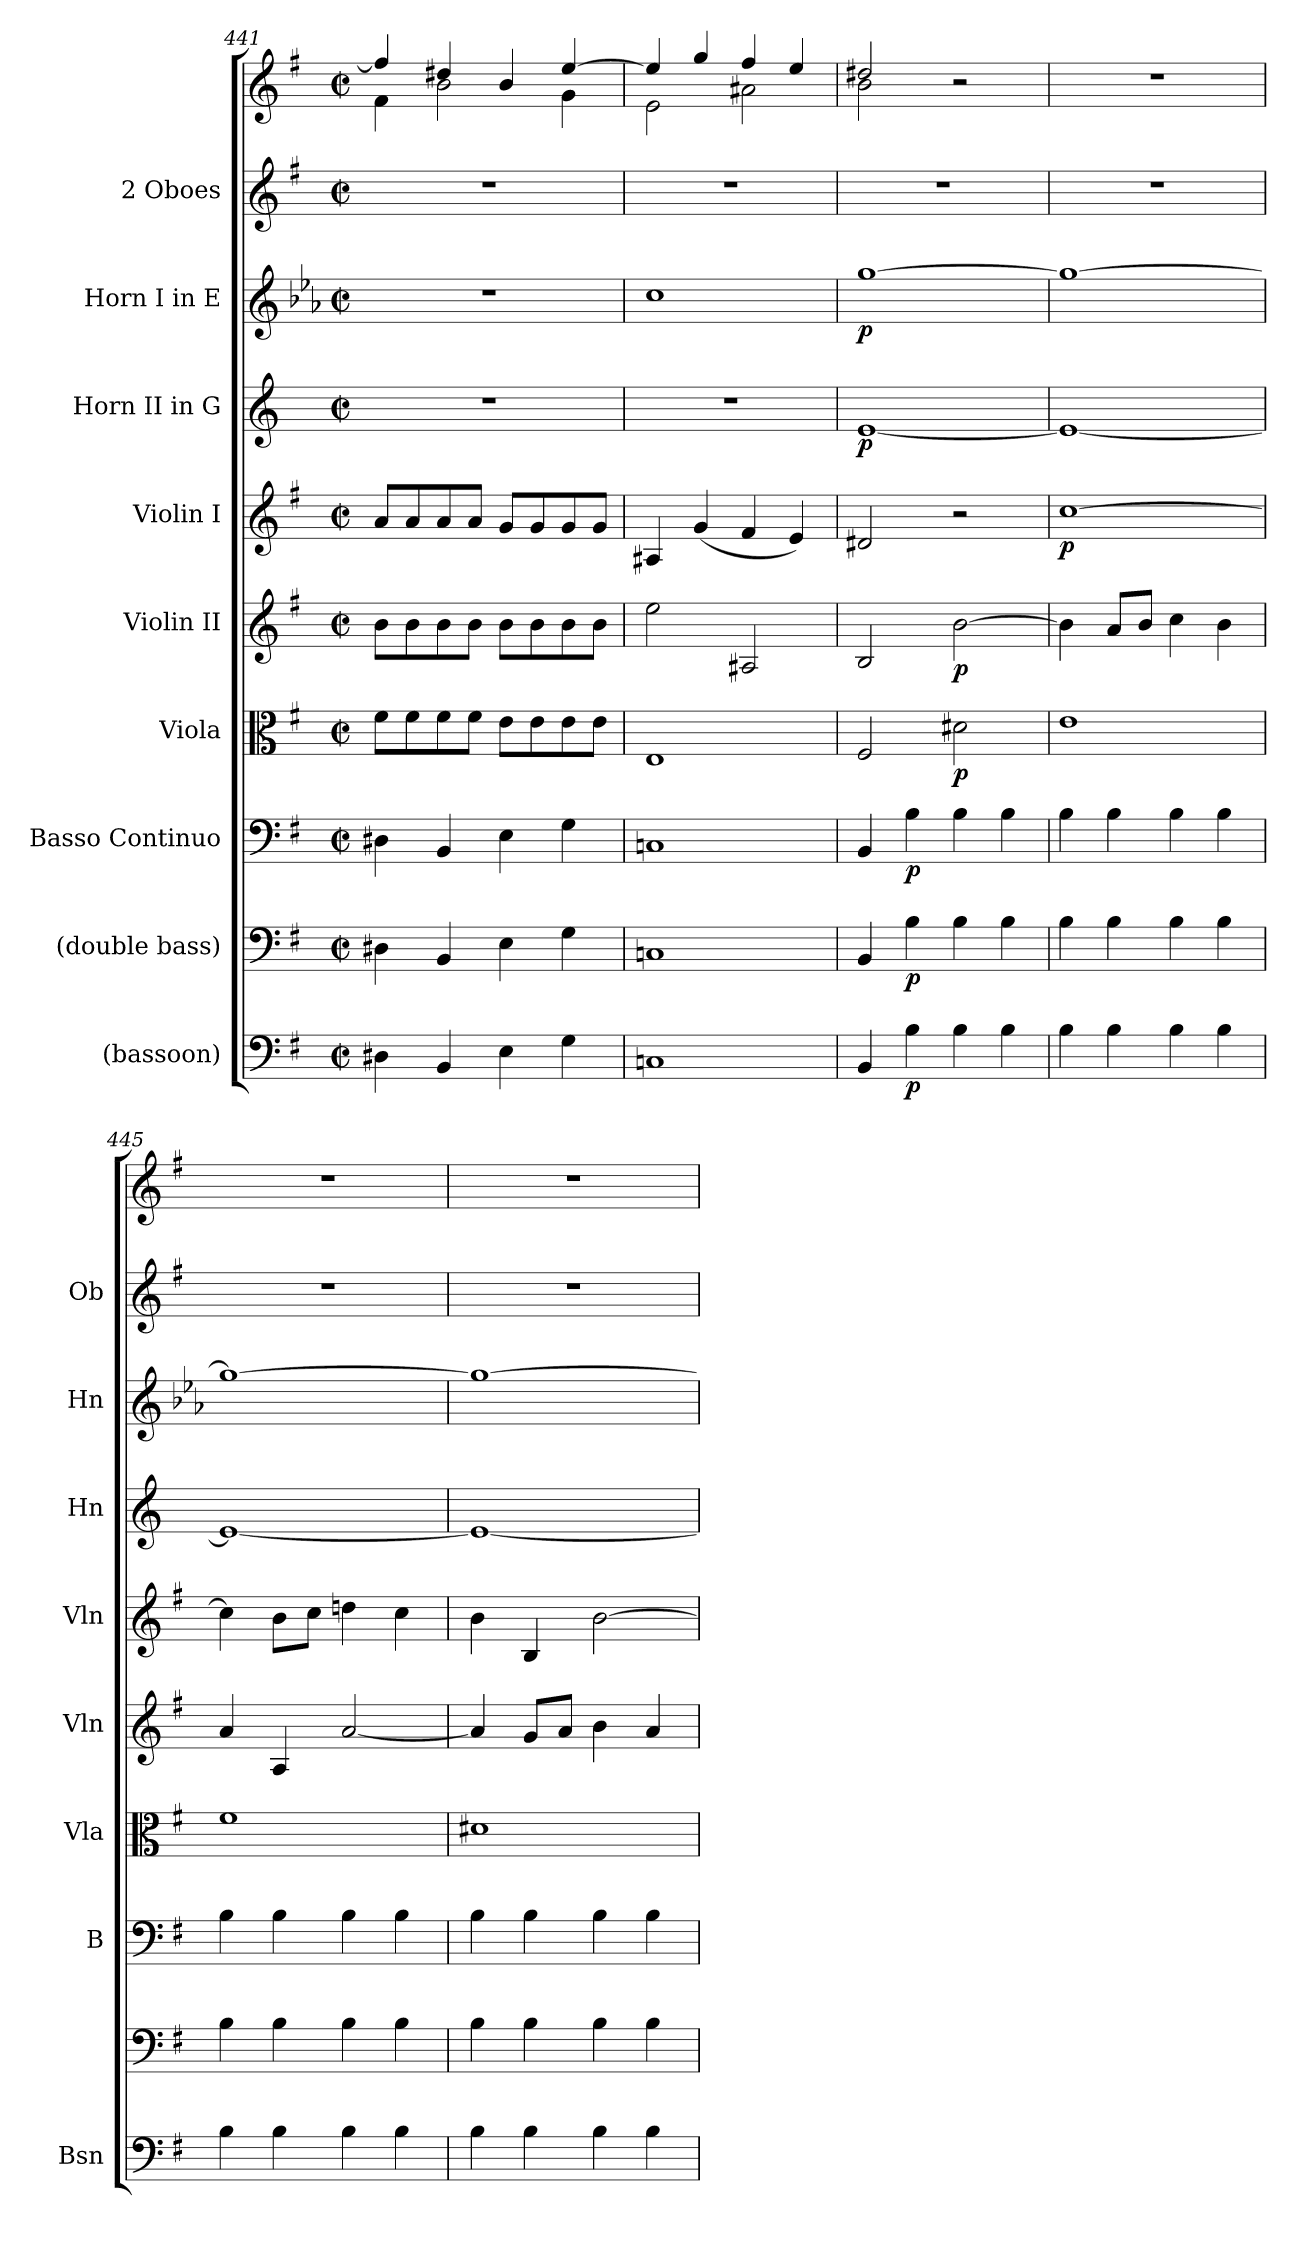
**kern	**dynam	**kern	**dynam	**kern	**dynam	**kern	**dynam	**kern	**dynam	**kern	**dynam	**kern	**dynam	**kern	**dynam	**kern	**kern
*part9	*part9	*part8	*part8	*part7	*part7	*part6	*part6	*part5	*part5	*part4	*part4	*part3	*part3	*part2	*part2	*part1	*part1
*staff10	*staff10	*staff9	*staff9	*staff8	*staff8	*staff7	*staff7	*staff6	*staff6	*staff5	*staff5	*staff4	*staff4	*staff3	*staff3	*staff2	*staff1
*I"(bassoon)	*	*I"(double bass)	*	*I"Basso Continuo	*	*I"Viola	*	*I"Violin II	*	*I"Violin I	*	*I"Horn II in G	*	*I"Horn I in E	*	*I"2 Oboes	*
*I'Bsn	*	*	*	*I'B	*	*I'Vla	*	*I'Vln	*	*I'Vln	*	*I'Hn	*	*I'Hn	*	*I'Ob	*
*clefF4	*	*clefF4	*	*clefF4	*	*clefC3	*	*clefG2	*	*clefG2	*	*clefG2	*	*clefG2	*	*clefG2	*clefG2
*	*	*	*	*	*	*	*	*	*	*	*	*ITrd3c5	*	*ITrd5c8	*	*	*
*k[f#]	*	*k[f#]	*	*k[f#]	*	*k[f#]	*	*k[f#]	*	*k[f#]	*	*k[f#]	*	*k[f#]	*	*k[f#]	*k[f#]
*M2/2	*	*M2/2	*	*M2/2	*	*M2/2	*	*M2/2	*	*M2/2	*	*M2/2	*	*M2/2	*	*M2/2	*M2/2
*met(c|)	*	*met(c|)	*	*met(c|)	*	*met(c|)	*	*met(c|)	*	*met(c|)	*	*met(c|)	*	*met(c|)	*	*met(c|)	*met(c|)
=441	=441	=441	=441	=441	=441	=441	=441	=441	=441	=441	=441	=441	=441	=441	=441	=441	=441
*	*	*	*	*	*	*	*	*	*	*	*	*	*	*	*	*	*^
4D#X	.	4D#X	.	4D#X	.	8f#L	.	8bL	.	8aL	.	1r	.	1r	.	1r	4ff#]	4f#
.	.	.	.	.	.	8f#	.	8b	.	8a	.	.	.	.	.	.	.	.
4BB	.	4BB	.	4BB	.	8f#	.	8b	.	8a	.	.	.	.	.	.	4dd#X	2b
.	.	.	.	.	.	8f#J	.	8bJ	.	8aJ	.	.	.	.	.	.	.	.
4E	.	4E	.	4E	.	8eL	.	8bL	.	8gL	.	.	.	.	.	.	4b	.
.	.	.	.	.	.	8e	.	8b	.	8g	.	.	.	.	.	.	.	.
4G	.	4G	.	4G	.	8e	.	8b	.	8g	.	.	.	.	.	.	[4ee	4g
.	.	.	.	.	.	8eJ	.	8bJ	.	8gJ	.	.	.	.	.	.	.	.
=442	=442	=442	=442	=442	=442	=442	=442	=442	=442	=442	=442	=442	=442	=442	=442	=442	=442	=442
1Cn	.	1Cn	.	1Cn	.	1E	.	2ee	.	4A#X	.	1r	.	1e	.	1r	4ee]	2e
.	.	.	.	.	.	.	.	.	.	(4g	.	.	.	.	.	.	4gg	.
.	.	.	.	.	.	.	.	2A#X	.	4f#	.	.	.	.	.	.	4ff#	2a#X
.	.	.	.	.	.	.	.	.	.	4e)	.	.	.	.	.	.	4ee	.
=443	=443	=443	=443	=443	=443	=443	=443	=443	=443	=443	=443	=443	=443	=443	=443	=443	=443	=443
4BB	.	4BB	.	4BB	.	2F#	.	2B	.	2d#X	.	[1B	p	[1b	p	1r	2dd#X	2b
4B	p	4B	p	4B	p	.	.	.	.	.	.	.	.	.	.	.	.	.
4B	.	4B	.	4B	.	2d#X	p	[2b	p	2r	.	.	.	.	.	.	2r	2ryy
4B	.	4B	.	4B	.	.	.	.	.	.	.	.	.	.	.	.	.	.
*	*	*	*	*	*	*	*	*	*	*	*	*	*	*	*	*	*v	*v
=444	=444	=444	=444	=444	=444	=444	=444	=444	=444	=444	=444	=444	=444	=444	=444	=444	=444
4B	.	4B	.	4B	.	1e	.	4b]	.	[1cc	p	1B_	.	1b_	.	1r	1r
4B	.	4B	.	4B	.	.	.	8aL	.	.	.	.	.	.	.	.	.
.	.	.	.	.	.	.	.	8bJ	.	.	.	.	.	.	.	.	.
4B	.	4B	.	4B	.	.	.	4cc	.	.	.	.	.	.	.	.	.
4B	.	4B	.	4B	.	.	.	4b	.	.	.	.	.	.	.	.	.
=445	=445	=445	=445	=445	=445	=445	=445	=445	=445	=445	=445	=445	=445	=445	=445	=445	=445
4B	.	4B	.	4B	.	1f#	.	4a	.	4cc]	.	1B_	.	1b_	.	1r	1r
4B	.	4B	.	4B	.	.	.	4A	.	8bL	.	.	.	.	.	.	.
.	.	.	.	.	.	.	.	.	.	8ccJ	.	.	.	.	.	.	.
4B	.	4B	.	4B	.	.	.	[2a	.	4ddn	.	.	.	.	.	.	.
4B	.	4B	.	4B	.	.	.	.	.	4cc	.	.	.	.	.	.	.
=446	=446	=446	=446	=446	=446	=446	=446	=446	=446	=446	=446	=446	=446	=446	=446	=446	=446
4B	.	4B	.	4B	.	1d#X	.	4a]	.	4b	.	1B_	.	1b_	.	1r	1r
4B	.	4B	.	4B	.	.	.	8gL	.	4B	.	.	.	.	.	.	.
.	.	.	.	.	.	.	.	8aJ	.	.	.	.	.	.	.	.	.
4B	.	4B	.	4B	.	.	.	4b	.	[2b	.	.	.	.	.	.	.
4B	.	4B	.	4B	.	.	.	4a	.	.	.	.	.	.	.	.	.
=	=	=	=	=	=	=	=	=	=	=	=	=	=	=	=	=	=
*-	*-	*-	*-	*-	*-	*-	*-	*-	*-	*-	*-	*-	*-	*-	*-	*-	*-
